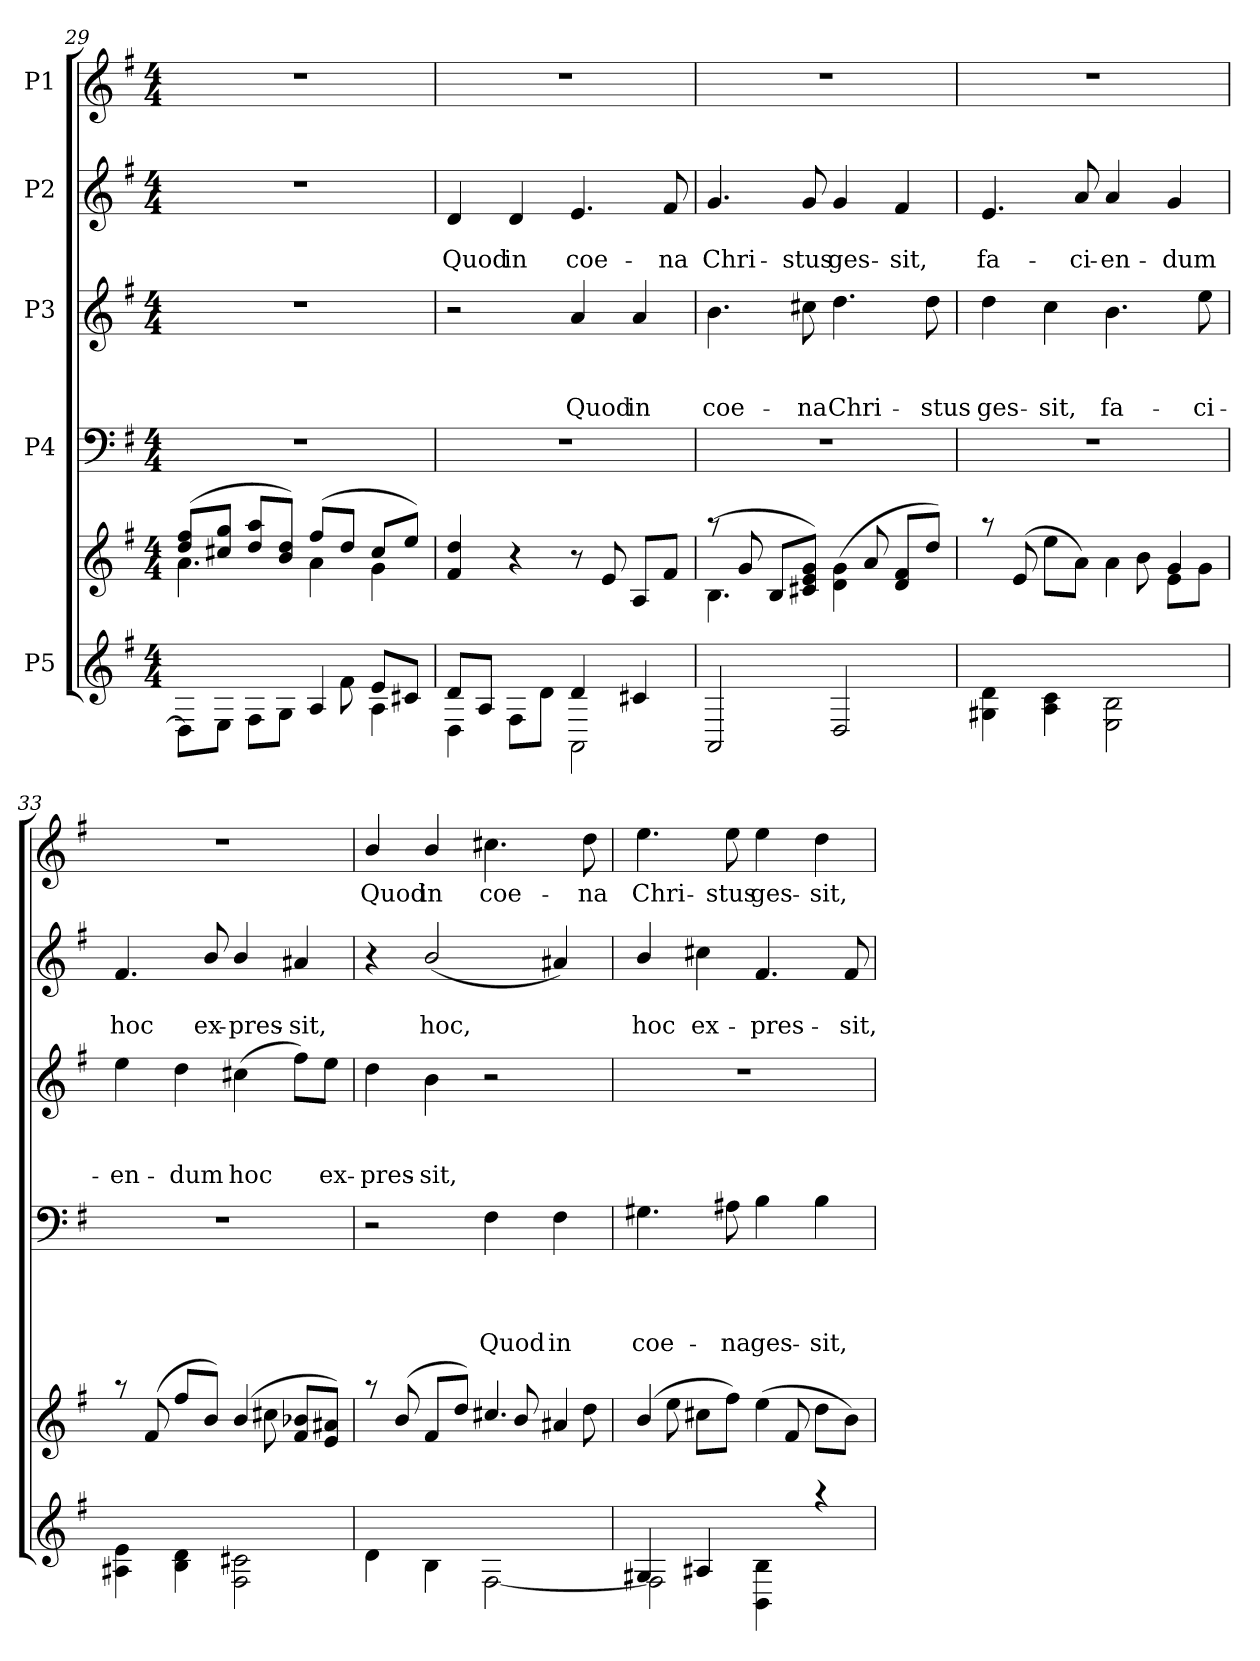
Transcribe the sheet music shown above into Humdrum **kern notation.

**kern	**kern	**kern	**text	**text	**text	**text	**kern	**text	**text	**text	**kern	**text	**text	**kern	**text
*part5	*part5	*part4	*part4	*part4	*part4	*part4	*part3	*part3	*part3	*part3	*part2	*part2	*part2	*part1	*part1
*staff6	*staff5	*staff4	*staff4	*staff4	*staff4	*staff4	*staff3	*staff3	*staff3	*staff3	*staff2	*staff2	*staff2	*staff1	*staff1
*I"P5	*	*I"P4	*	*	*	*	*I"P3	*	*	*	*I"P2	*	*	*I"P1	*
*clefG2	*clefG2	*clefF4	*	*	*	*	*clefG2	*	*	*	*clefG2	*	*	*clefG2	*
*k[f#]	*k[f#]	*k[f#]	*	*	*	*	*k[f#]	*	*	*	*k[f#]	*	*	*k[f#]	*
*G:	*G:	*G:	*	*	*	*	*G:	*	*	*	*G:	*	*	*G:	*
*M4/4	*M4/4	*M4/4	*	*	*	*	*M4/4	*	*	*	*M4/4	*	*	*M4/4	*
=29	=29	=29	=29	=29	=29	=29	=29	=29	=29	=29	=29	=29	=29	=29	=29
*^	*^	*	*	*	*	*	*	*	*	*	*	*	*	*	*
*	*^	*	*^	*	*	*	*	*	*	*	*	*	*	*	*	*	*
8D\L]	2ryy	1ryy	(>8dd/ 8ff#/L	4.a\	1ryy	1r	.	.	.	.	1r	.	.	.	1r	.	.	1r	.
8E\J	.	.	8cc#X/ 8gg/J	.	.	.	.	.	.	.	.	.	.	.	.	.	.	.	.
8F#\L	.	.	8dd/ 8aa/L	.	.	.	.	.	.	.	.	.	.	.	.	.	.	.	.
8G\J	.	.	8b/ 8dd/J)	8ryy	.	.	.	.	.	.	.	.	.	.	.	.	.	.	.
4A/	8ryy	.	(>8ff#/L	4a\	.	.	.	.	.	.	.	.	.	.	.	.	.	.	.
.	8f#\	.	8dd/J	.	.	.	.	.	.	.	.	.	.	.	.	.	.	.	.
8e/L	4A\	.	8cc#/L	4g\	.	.	.	.	.	.	.	.	.	.	.	.	.	.	.
8c#X/J	.	.	8ee/J)	.	.	.	.	.	.	.	.	.	.	.	.	.	.	.	.
=30	=30	=30	=30	=30	=30	=30	=30	=30	=30	=30	=30	=30	=30	=30	=30	=30	=30	=30	=30
!	!	!	!	!	!	!	!	!	!	!	!	!	!	!	!	!	!LO:LY:b	!	!
8d/L	4D\	1ryy	4f#/ 4dd/	1ryy	1ryy	1r	.	.	.	.	2r	.	.	.	4d/	.	Quod	1r	.
8A/J	.	.	.	.	.	.	.	.	.	.	.	.	.	.	.	.	.	.	.
!	!	!	!	!	!	!	!	!	!	!	!	!	!	!	!	!	!LO:LY:b	!	!
8F#\L	4ryy	.	4r	.	.	.	.	.	.	.	.	.	.	.	4d/	.	in	.	.
8d\J	.	.	.	.	.	.	.	.	.	.	.	.	.	.	.	.	.	.	.
!	!	!	!	!	!	!	!	!	!	!	!	!	!	!LO:LY:b	!	!	!LO:LY:b	!	!
4d/	2AA\	.	8r	.	.	.	.	.	.	.	4a/	.	.	Quod	4.e/	.	coe-	.	.
.	.	.	8e/	.	.	.	.	.	.	.	.	.	.	.	.	.	.	.	.
!	!	!	!	!	!	!	!	!	!	!	!	!	!	!LO:LY:b	!	!	!	!	!
4c#X/	.	.	8A/L	.	.	.	.	.	.	.	4a/	.	.	in	.	.	.	.	.
!	!	!	!	!	!	!	!	!	!	!	!	!	!	!	!	!	!LO:LY:b	!	!
.	.	.	8f#/J	.	.	.	.	.	.	.	.	.	.	.	8f#/	.	-na	.	.
!!LO:LB:g=z
=31	=31	=31	=31	=31	=31	=31	=31	=31	=31	=31	=31	=31	=31	=31	=31	=31	=31	=31	=31
!	!	!	!	!	!	!	!	!	!	!	!	!	!	!LO:LY:b	!	!	!LO:LY:b	!	!
2AA/	1ryy	1ryy	(>8raa	4.B\	1ryy	1r	.	.	.	.	4.b\	.	.	coe-	4.g/	.	Chri-	1r	.
.	.	.	8g/	.	.	.	.	.	.	.	.	.	.	.	.	.	.	.	.
.	.	.	8B/L	.	.	.	.	.	.	.	.	.	.	.	.	.	.	.	.
!	!	!	!	!	!	!	!	!	!	!	!	!	!	!LO:LY:b	!	!	!LO:LY:b	!	!
.	.	.	8c#X/ 8e/ 8g/J)	4ryy	.	.	.	.	.	.	8cc#X\	.	.	-na	8g/	.	-stus	.	.
!	!	!	!	!	!	!	!	!	!	!	!	!	!	!LO:LY:b	!	!	!LO:LY:b	!	!
2D/	.	.	(>4d\ 4g\	.	.	.	.	.	.	.	4.dd\	.	.	Chri-	4g/	.	ges-	.	.
.	.	.	.	8a/	.	.	.	.	.	.	.	.	.	.	.	.	.	.	.
!	!	!	!	!	!	!	!	!	!	!	!	!	!	!	!	!	!LO:LY:b	!	!
.	.	.	8d/ 8f#/L	4ryy	.	.	.	.	.	.	.	.	.	.	4f#/	.	-sit,	.	.
!	!	!	!	!	!	!	!	!	!	!	!	!	!	!LO:LY:b	!	!	!	!	!
.	.	.	8dd/J)	.	.	.	.	.	.	.	8dd\	.	.	-stus	.	.	.	.	.
=32	=32	=32	=32	=32	=32	=32	=32	=32	=32	=32	=32	=32	=32	=32	=32	=32	=32	=32	=32
!	!	!	!	!	!	!	!	!	!	!	!	!	!	!LO:LY:b	!	!	!LO:LY:b	!	!
4G#X\ 4d\	1ryy	1ryy	8raa	2ryy	1ryy	1r	.	.	.	.	4dd\	.	.	ges-	4.e/	.	fa-	1r	.
.	.	.	(<8e/	.	.	.	.	.	.	.	.	.	.	.	.	.	.	.	.
!	!	!	!	!	!	!	!	!	!	!	!	!	!	!LO:LY:b	!	!	!	!	!
4A\ 4c\	.	.	8ee\L	.	.	.	.	.	.	.	4cc\	.	.	-sit,	.	.	.	.	.
!	!	!	!	!	!	!	!	!	!	!	!	!	!	!	!	!	!LO:LY:b	!	!
.	.	.	8a\J)	.	.	.	.	.	.	.	.	.	.	.	8a/	.	-ci-	.	.
!	!	!	!	!	!	!	!	!	!	!	!	!	!	!LO:LY:b	!	!	!LO:LY:b	!	!
2E\ 2B\	.	.	4a\	8ryy	.	.	.	.	.	.	4.b\	.	.	fa-	4a/	.	-en-	.	.
.	.	.	.	8b\	.	.	.	.	.	.	.	.	.	.	.	.	.	.	.
!	!	!	!	!	!	!	!	!	!	!	!	!	!	!	!	!	!LO:LY:b	!	!
.	.	.	4g/	8e\L	.	.	.	.	.	.	.	.	.	.	4g/	.	-dum	.	.
!	!	!	!	!	!	!	!	!	!	!	!	!	!	!LO:LY:b	!	!	!	!	!
.	.	.	.	8g\J	.	.	.	.	.	.	8ee\	.	.	-ci-	.	.	.	.	.
=33	=33	=33	=33	=33	=33	=33	=33	=33	=33	=33	=33	=33	=33	=33	=33	=33	=33	=33	=33
!	!	!	!	!	!	!	!	!	!	!	!	!	!	!LO:LY:b	!	!	!LO:LY:b	!	!
4A#X\ 4e\	1ryy	1ryy	8raa	2ryy	1ryy	1r	.	.	.	.	4ee\	.	.	-en-	4.f#/	.	hoc	1r	.
.	.	.	(<8f#/	.	.	.	.	.	.	.	.	.	.	.	.	.	.	.	.
!	!	!	!	!	!	!	!	!	!	!	!	!	!	!LO:LY:b	!	!	!	!	!
4B\ 4d\	.	.	8ff#/L	.	.	.	.	.	.	.	4dd\	.	.	-dum	.	.	.	.	.
!	!	!	!	!	!	!	!	!	!	!	!	!	!	!	!	!	!LO:LY:b	!	!
.	.	.	8b/J)	.	.	.	.	.	.	.	.	.	.	.	8b/	.	ex-	.	.
!	!	!	!	!	!	!	!	!	!	!	!	!	!	!LO:LY:b	!	!	!LO:LY:b	!	!
2F#\ 2c#X\	.	.	(<4b/	8ryy	.	.	.	.	.	.	(>4cc#X\	.	.	hoc	4b/	.	-pres-	.	.
.	.	.	.	8cc#X\	.	.	.	.	.	.	.	.	.	.	.	.	.	.	.
!	!	!	!	!	!	!	!	!	!	!	!	!	!	!	!	!	!LO:LY:b	!	!
.	.	.	8f#/ 8b-X/L	4ryy	.	.	.	.	.	.	8ff#\L)	.	.	.	4a#X/	.	-sit,	.	.
!	!	!	!	!	!	!	!	!	!	!	!	!	!	!LO:LY:b	!	!	!	!	!
.	.	.	8e/ 8a#X/J)	.	.	.	.	.	.	.	8ee\J	.	.	ex-	.	.	.	.	.
=34	=34	=34	=34	=34	=34	=34	=34	=34	=34	=34	=34	=34	=34	=34	=34	=34	=34	=34	=34
!	!	!	!	!	!	!	!	!	!	!	!	!	!	!LO:LY:b	!	!	!	!	!LO:LY:b
4d\	2ryy	1ryy	8raa	2ryy	1ryy	2r	.	.	.	.	4dd\	.	.	-pres-	4r	.	.	4b/	Quod
.	.	.	(>8b/	.	.	.	.	.	.	.	.	.	.	.	.	.	.	.	.
!	!	!	!	!	!	!	!	!	!	!	!	!	!	!LO:LY:b	!	!	!LO:LY:b	!	!LO:LY:b
4B\	.	.	8f#/L	.	.	.	.	.	.	.	4b\	.	.	-sit,	(<2b/	.	hoc,	4b/	in
.	.	.	8dd/J)	.	.	.	.	.	.	.	.	.	.	.	.	.	.	.	.
!	!	!	!	!	!	!	!	!	!	!LO:LY:b	!	!	!	!	!	!	!	!	!LO:LY:b
2ryy	[<2F#\	.	8ryy	4.cc#X/	.	4F#\	.	.	.	Quod	2r	.	.	.	.	.	.	4.cc#X\	coe-
.	.	.	8b/	.	.	.	.	.	.	.	.	.	.	.	.	.	.	.	.
!	!	!	!	!	!	!	!	!	!	!LO:LY:b	!	!	!	!	!	!	!	!	!
.	.	.	4a#X/	.	.	4F#\	.	.	.	in	.	.	.	.	4a#X/)	.	.	.	.
!	!	!	!	!	!	!	!	!	!	!	!	!	!	!	!	!	!	!	!LO:LY:b
.	.	.	.	8dd\	.	.	.	.	.	.	.	.	.	.	.	.	.	8dd\	-na
=35	=35	=35	=35	=35	=35	=35	=35	=35	=35	=35	=35	=35	=35	=35	=35	=35	=35	=35	=35
!	!	!	!	!	!	!	!	!	!	!LO:LY:b	!	!	!	!	!	!	!LO:LY:b	!	!LO:LY:b
4G#X/	2F#\]	1ryy	(<4b/	8ryy	1ryy	4.G#X\	.	.	.	coe-	1r	.	.	.	4b/	.	hoc	4.ee\	Chri-
.	.	.	.	8ee\	.	.	.	.	.	.	.	.	.	.	.	.	.	.	.
!	!	!	!	!	!	!	!	!	!	!	!	!	!	!	!	!	!LO:LY:b	!	!
4A#X/	.	.	8cc#X\L	4.ryy	.	.	.	.	.	.	.	.	.	.	4cc#X\	.	ex-	.	.
!	!	!	!	!	!	!	!	!	!	!LO:LY:b	!	!	!	!	!	!	!	!	!LO:LY:b
.	.	.	8ff#\J)	.	.	8A#X\	.	.	.	-na	.	.	.	.	.	.	.	8ee\	-stus
!	!	!	!	!	!	!	!	!	!	!LO:LY:b	!	!	!	!	!	!	!LO:LY:b	!	!LO:LY:b
4BB\ 4B\	2ryy	.	(<4ee\	.	.	4B\	.	.	.	ges-	.	.	.	.	4.f#/	.	-pres-	4ee\	ges-
.	.	.	.	8f#/	.	.	.	.	.	.	.	.	.	.	.	.	.	.	.
!	!	!	!	!	!	!	!	!	!	!LO:LY:b	!	!	!	!	!	!	!	!	!LO:LY:b
4raa	.	.	8dd\L	4ryy	.	4B\	.	.	.	-sit,	.	.	.	.	.	.	.	4dd\	-sit,
!	!	!	!	!	!	!	!	!	!	!	!	!	!	!	!	!	!LO:LY:b	!	!
.	.	.	8b\J)	.	.	.	.	.	.	.	.	.	.	.	8f#/	.	-sit,	.	.
*v	*v	*v	*	*	*	*	*	*	*	*	*	*	*	*	*	*	*	*	*
*	*v	*v	*v	*	*	*	*	*	*	*	*	*	*	*	*	*	*
=	=	=	=	=	=	=	=	=	=	=	=	=	=	=	=
*-	*-	*-	*-	*-	*-	*-	*-	*-	*-	*-	*-	*-	*-	*-	*-
